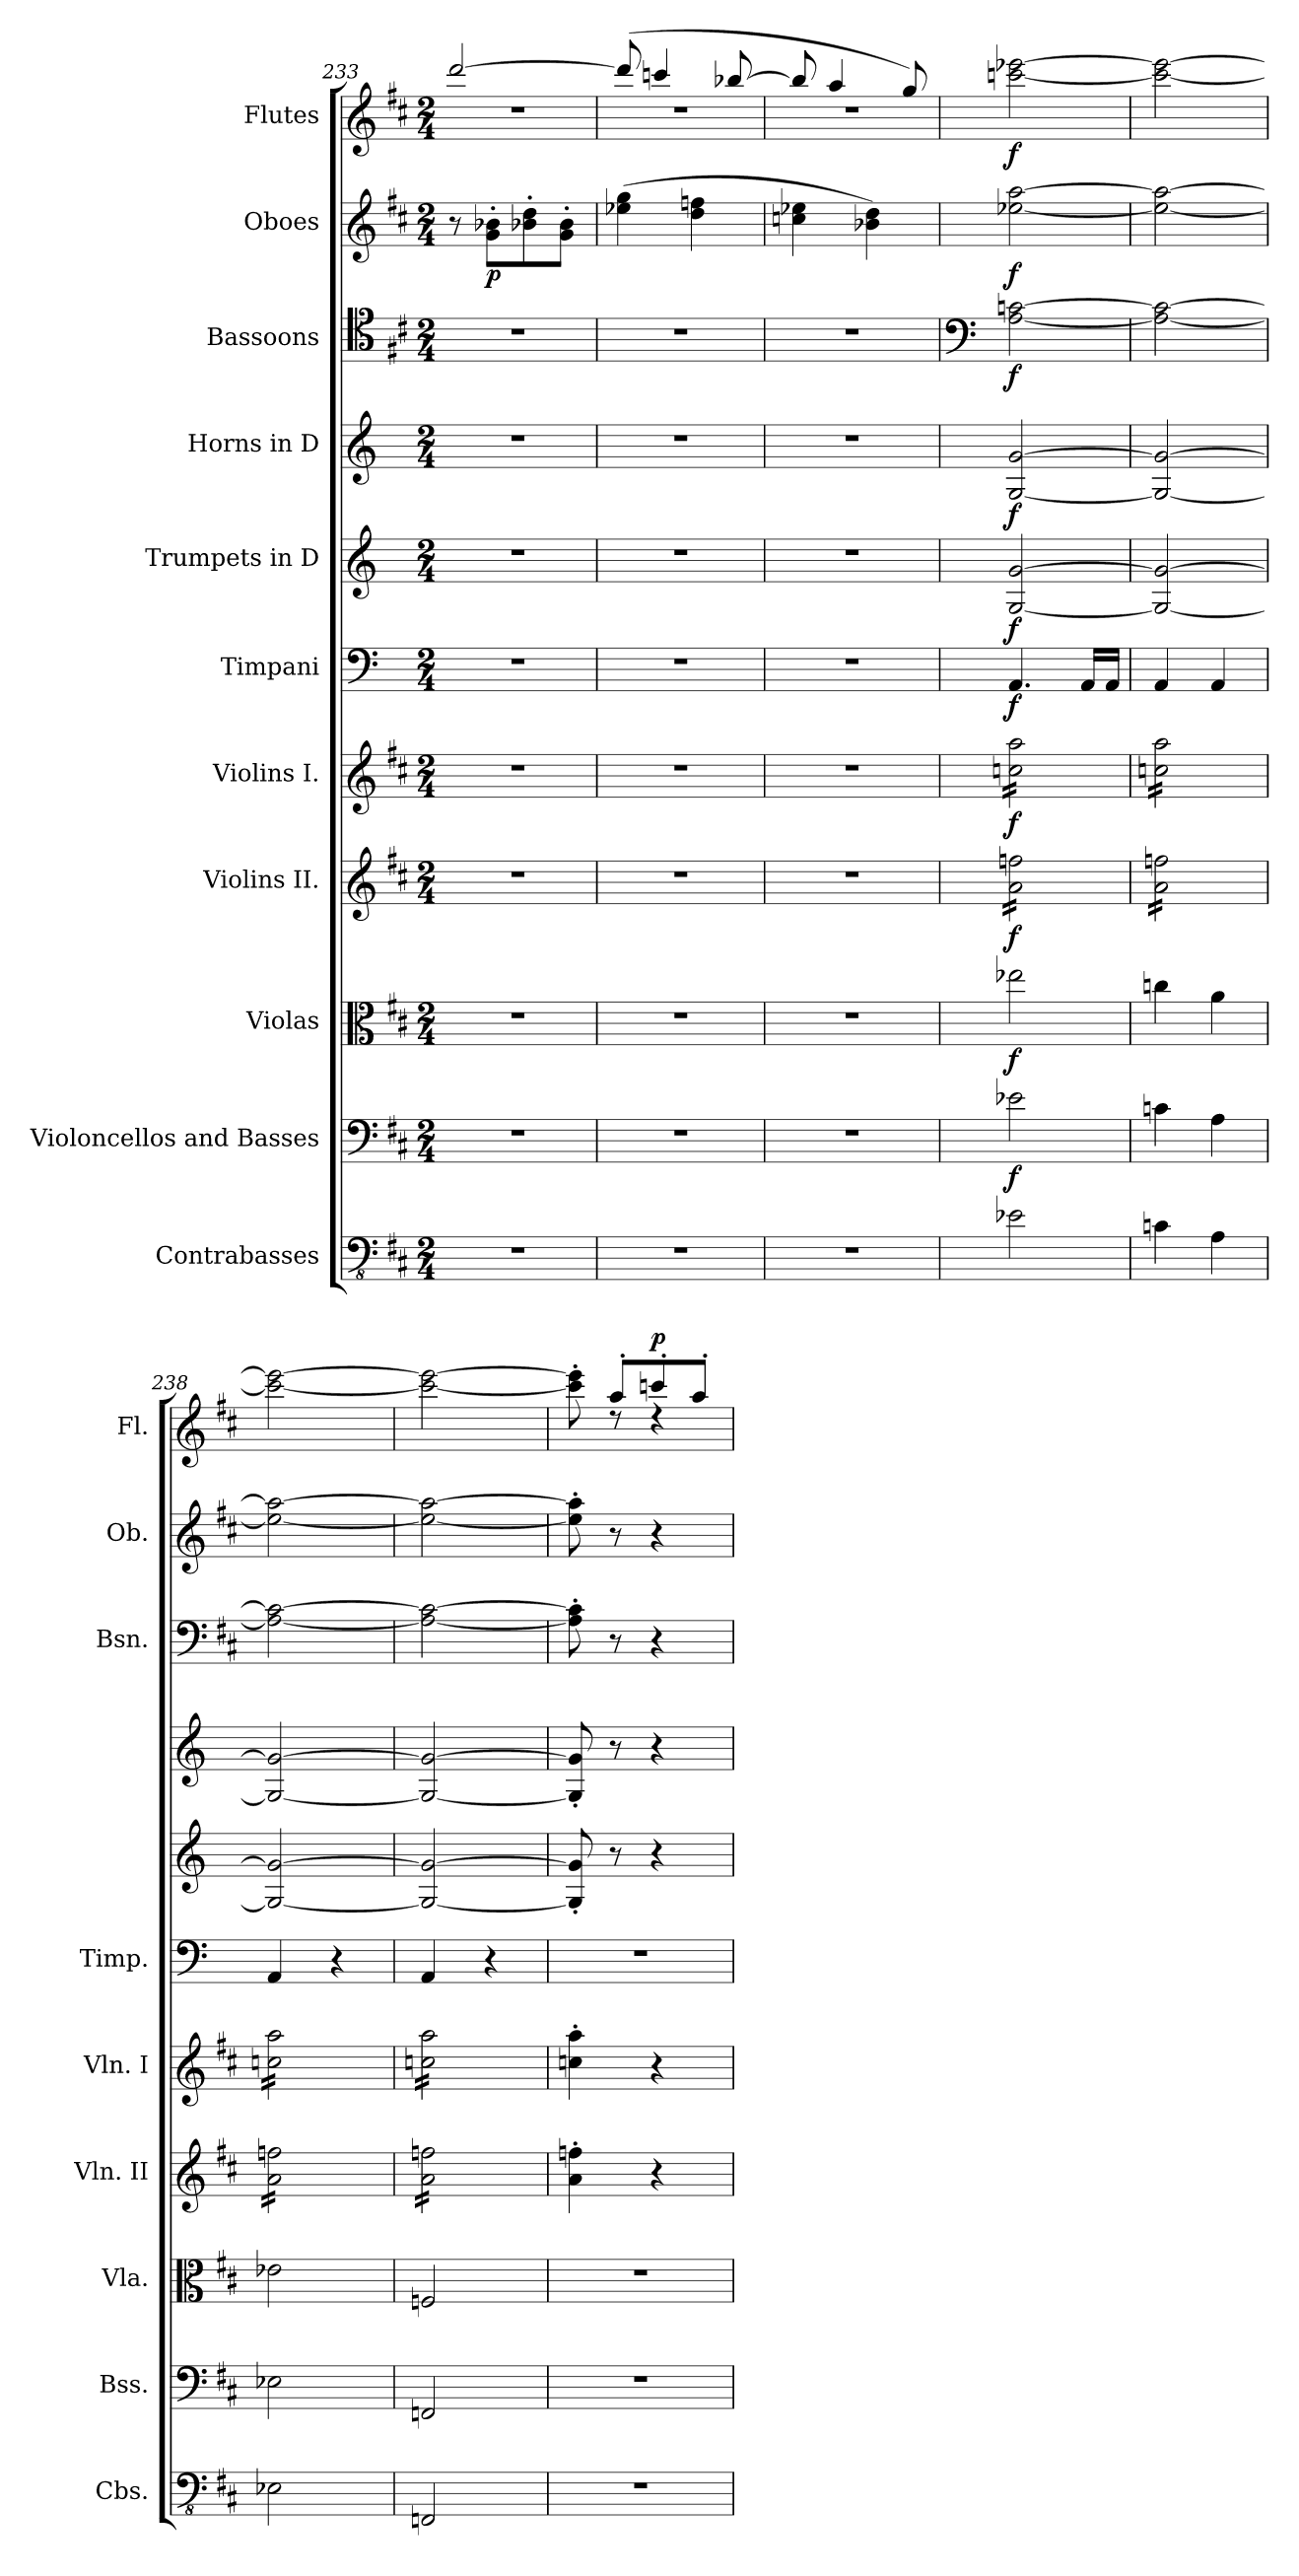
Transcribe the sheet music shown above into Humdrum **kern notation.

**kern	**kern	**dynam	**kern	**dynam	**kern	**dynam	**kern	**dynam	**kern	**dynam	**kern	**dynam	**kern	**dynam	**kern	**dynam	**kern	**dynam	**kern	**dynam
*part11	*part10	*part10	*part9	*part9	*part8	*part8	*part7	*part7	*part6	*part6	*part5	*part5	*part4	*part4	*part3	*part3	*part2	*part2	*part1	*part1
*staff11	*staff10	*staff10	*staff9	*staff9	*staff8	*staff8	*staff7	*staff7	*staff6	*staff6	*staff5	*staff5	*staff4	*staff4	*staff3	*staff3	*staff2	*staff2	*staff1	*staff1
*I"Contrabasses	*I"Violoncellos and Basses	*	*I"Violas	*	*I"Violins II.	*	*I"Violins I.	*	*I"Timpani	*	*I"Trumpets in D	*	*I"Horns in D	*	*I"Bassoons	*	*I"Oboes	*	*I"Flutes	*
*I'Cbs.	*I'Bss.	*	*I'Vla.	*	*I'Vln. II	*	*I'Vln. I	*	*I'Timp.	*	*	*	*	*	*I'Bsn.	*	*I'Ob.	*	*I'Fl.	*
!!LO:PB:g=z
*clefFv4	*clefF4	*	*clefC3	*	*clefG2	*	*clefG2	*	*clefF4	*	*clefG2	*	*clefG2	*	*clefC4	*	*clefG2	*	*clefG2	*
*	*	*	*	*	*	*	*	*	*	*	*ITrd-1c-2	*	*ITrd6c10	*	*	*	*	*	*	*
*k[f#c#]	*k[f#c#]	*	*k[f#c#]	*	*k[f#c#]	*	*k[f#c#]	*	*k[]	*	*k[f#c#]	*	*k[f#c#]	*	*k[f#c#]	*	*k[f#c#]	*	*k[f#c#]	*
*M2/4	*M2/4	*	*M2/4	*	*M2/4	*	*M2/4	*	*M2/4	*	*M2/4	*	*M2/4	*	*M2/4	*	*M2/4	*	*M2/4	*
=233	=233	=233	=233	=233	=233	=233	=233	=233	=233	=233	=233	=233	=233	=233	=233	=233	=233	=233	=233	=233
*	*	*	*	*	*	*	*	*	*	*	*	*	*	*	*	*	*	*	*^	*
2r	2r	.	2r	.	2r	.	2r	.	2r	.	2r	.	2r	.	2r	.	8r	.	[2ddd/	2rdd	.
!	!	!	!	!	!	!	!	!	!	!	!	!	!	!	!	!	!	!LO:DY:b	!	!	!
.	.	.	.	.	.	.	.	.	.	.	.	.	.	.	.	.	8g\' 8b-X\'L	p	.	.	.
.	.	.	.	.	.	.	.	.	.	.	.	.	.	.	.	.	8b-X\' 8dd\'	.	.	.	.
.	.	.	.	.	.	.	.	.	.	.	.	.	.	.	.	.	8g\' 8b-\'J	.	.	.	.
=234	=234	=234	=234	=234	=234	=234	=234	=234	=234	=234	=234	=234	=234	=234	=234	=234	=234	=234	=234	=234	=234
2r	2r	.	2r	.	2r	.	2r	.	2r	.	2r	.	2r	.	2r	.	(>4ee-X\ 4gg\	.	(>8ddd/]	2rdd	.
.	.	.	.	.	.	.	.	.	.	.	.	.	.	.	.	.	.	.	4cccn/	.	.
.	.	.	.	.	.	.	.	.	.	.	.	.	.	.	.	.	4dd\ 4ffn\	.	.	.	.
.	.	.	.	.	.	.	.	.	.	.	.	.	.	.	.	.	.	.	[8bb-X/	.	.
=235	=235	=235	=235	=235	=235	=235	=235	=235	=235	=235	=235	=235	=235	=235	=235	=235	=235	=235	=235	=235	=235
2r	2r	.	2r	.	2r	.	2r	.	2r	.	2r	.	2r	.	2r	.	4ccn\ 4ee-X\	.	8bb-/]	2rdd	.
.	.	.	.	.	.	.	.	.	.	.	.	.	.	.	.	.	.	.	4aa/	.	.
.	.	.	.	.	.	.	.	.	.	.	.	.	.	.	.	.	4b-X\ 4dd\)	.	.	.	.
.	.	.	.	.	.	.	.	.	.	.	.	.	.	.	.	.	.	.	8gg/)	.	.
*	*	*	*	*	*	*	*	*	*	*	*	*	*	*	*	*	*	*	*v	*v	*
=236	=236	=236	=236	=236	=236	=236	=236	=236	=236	=236	=236	=236	=236	=236	=236	=236	=236	=236	=236	=236
*	*	*	*	*	*	*	*	*	*	*	*	*	*	*	*clefF4	*	*	*	*	*
!	!	!LO:DY:b	!	!LO:DY:b	!	!LO:DY:b	!	!LO:DY:b	!	!LO:DY:b	!	!LO:DY:b	!	!LO:DY:b	!	!LO:DY:b	!	!LO:DY:b	!	!LO:DY:b
*	*	*	*	*	*tremolo	*	*	*	*	*	*	*	*	*	*	*	*	*	*	*
*	*	*	*	*	*	*	*tremolo	*	*	*	*	*	*	*	*	*	*	*	*	*
2E-X\	2e-X\	f	2ee-X\	f	16a\ 16ffn\LL	f	16ccn\ 16aa\LL	f	4.AA/	f	[2A/ [2a/	f	[2AA/ [2A/	f	[2A\ [2cn\	f	[2ee-X\ [2aa\	f	[2cccn\ [2eee-X\	f
.	.	.	.	.	16a\ 16ffn\	.	16ccn\ 16aa\	.	.	.	.	.	.	.	.	.	.	.	.	.
.	.	.	.	.	16a\ 16ffn\	.	16ccn\ 16aa\	.	.	.	.	.	.	.	.	.	.	.	.	.
.	.	.	.	.	16a\ 16ffn\	.	16ccn\ 16aa\	.	.	.	.	.	.	.	.	.	.	.	.	.
.	.	.	.	.	16a\ 16ffn\	.	16ccn\ 16aa\	.	.	.	.	.	.	.	.	.	.	.	.	.
.	.	.	.	.	16a\ 16ffn\	.	16ccn\ 16aa\	.	.	.	.	.	.	.	.	.	.	.	.	.
.	.	.	.	.	16a\ 16ffn\	.	16ccn\ 16aa\	.	16AA/LL	.	.	.	.	.	.	.	.	.	.	.
.	.	.	.	.	16a\ 16ffn\JJ	.	16ccn\ 16aa\JJ	.	16AA/JJ	.	.	.	.	.	.	.	.	.	.	.
=237	=237	=237	=237	=237	=237	=237	=237	=237	=237	=237	=237	=237	=237	=237	=237	=237	=237	=237	=237	=237
4Cn\	4cn\	.	4ccn\	.	16a\ 16ffn\LL	.	16ccn\ 16aa\LL	.	4AA/	.	2A/_ 2a/_	.	2AA/_ 2A/_	.	2A\_ 2c\_	.	2ee-\_ 2aa\_	.	2ccc\_ 2eee-\_	.
.	.	.	.	.	16a\ 16ffn\	.	16ccn\ 16aa\	.	.	.	.	.	.	.	.	.	.	.	.	.
.	.	.	.	.	16a\ 16ffn\	.	16ccn\ 16aa\	.	.	.	.	.	.	.	.	.	.	.	.	.
.	.	.	.	.	16a\ 16ffn\	.	16ccn\ 16aa\	.	.	.	.	.	.	.	.	.	.	.	.	.
4AA\	4A\	.	4a\	.	16a\ 16ffn\	.	16ccn\ 16aa\	.	4AA/	.	.	.	.	.	.	.	.	.	.	.
.	.	.	.	.	16a\ 16ffn\	.	16ccn\ 16aa\	.	.	.	.	.	.	.	.	.	.	.	.	.
.	.	.	.	.	16a\ 16ffn\	.	16ccn\ 16aa\	.	.	.	.	.	.	.	.	.	.	.	.	.
.	.	.	.	.	16a\ 16ffn\JJ	.	16ccn\ 16aa\JJ	.	.	.	.	.	.	.	.	.	.	.	.	.
=238	=238	=238	=238	=238	=238	=238	=238	=238	=238	=238	=238	=238	=238	=238	=238	=238	=238	=238	=238	=238
2EE-X\	2E-X\	.	2e-X\	.	16a\ 16ffn\LL	.	16ccn\ 16aa\LL	.	4AA/	.	2A/_ 2a/_	.	2AA/_ 2A/_	.	2A\_ 2c\_	.	2ee-\_ 2aa\_	.	2ccc\_ 2eee-\_	.
.	.	.	.	.	16a\ 16ffn\	.	16ccn\ 16aa\	.	.	.	.	.	.	.	.	.	.	.	.	.
.	.	.	.	.	16a\ 16ffn\	.	16ccn\ 16aa\	.	.	.	.	.	.	.	.	.	.	.	.	.
.	.	.	.	.	16a\ 16ffn\	.	16ccn\ 16aa\	.	.	.	.	.	.	.	.	.	.	.	.	.
.	.	.	.	.	16a\ 16ffn\	.	16ccn\ 16aa\	.	4r	.	.	.	.	.	.	.	.	.	.	.
.	.	.	.	.	16a\ 16ffn\	.	16ccn\ 16aa\	.	.	.	.	.	.	.	.	.	.	.	.	.
.	.	.	.	.	16a\ 16ffn\	.	16ccn\ 16aa\	.	.	.	.	.	.	.	.	.	.	.	.	.
.	.	.	.	.	16a\ 16ffn\JJ	.	16ccn\ 16aa\JJ	.	.	.	.	.	.	.	.	.	.	.	.	.
=239	=239	=239	=239	=239	=239	=239	=239	=239	=239	=239	=239	=239	=239	=239	=239	=239	=239	=239	=239	=239
2FFFn/	2FFn/	.	2Fn/	.	16a\ 16ffn\LL	.	16ccn\ 16aa\LL	.	4AA/	.	2A/_ 2a/_	.	2AA/_ 2A/_	.	2A\_ 2c\_	.	2ee-\_ 2aa\_	.	2ccc\_ 2eee-\_	.
.	.	.	.	.	16a\ 16ffn\	.	16ccn\ 16aa\	.	.	.	.	.	.	.	.	.	.	.	.	.
.	.	.	.	.	16a\ 16ffn\	.	16ccn\ 16aa\	.	.	.	.	.	.	.	.	.	.	.	.	.
.	.	.	.	.	16a\ 16ffn\	.	16ccn\ 16aa\	.	.	.	.	.	.	.	.	.	.	.	.	.
.	.	.	.	.	16a\ 16ffn\	.	16ccn\ 16aa\	.	4r	.	.	.	.	.	.	.	.	.	.	.
.	.	.	.	.	16a\ 16ffn\	.	16ccn\ 16aa\	.	.	.	.	.	.	.	.	.	.	.	.	.
.	.	.	.	.	16a\ 16ffn\	.	16ccn\ 16aa\	.	.	.	.	.	.	.	.	.	.	.	.	.
.	.	.	.	.	16a\ 16ffn\JJ	.	16ccn\ 16aa\JJ	.	.	.	.	.	.	.	.	.	.	.	.	.
*	*	*	*	*	*	*	*Xtremolo	*	*	*	*	*	*	*	*	*	*	*	*	*
*	*	*	*	*	*Xtremolo	*	*	*	*	*	*	*	*	*	*	*	*	*	*	*
=240	=240	=240	=240	=240	=240	=240	=240	=240	=240	=240	=240	=240	=240	=240	=240	=240	=240	=240	=240	=240
*	*	*	*	*	*	*	*	*	*	*	*	*	*	*	*	*	*	*	*^	*
2r	2r	.	2r	.	4a\' 4ffn\'	.	4ccn\' 4aa\'	.	2r	.	8A/]' 8a/]'	.	8AA/]' 8A/]'	.	8A\]' 8c\]'	.	8ee-\]' 8aa\]'	.	8ccc\]' 8eee-\]'	8ryy	.
.	.	.	.	.	.	.	.	.	.	.	8r	.	8r	.	8r	.	8r	.	8aa'/L	8rdd	.
!	!	!	!	!	!	!	!	!	!	!	!	!	!	!	!	!	!	!	!	!	!LO:DY:a
.	.	.	.	.	4r	.	4r	.	.	.	4r	.	4r	.	4r	.	4r	.	8cccn'/	4rdd	p
.	.	.	.	.	.	.	.	.	.	.	.	.	.	.	.	.	.	.	8aa'/J	.	.
*	*	*	*	*	*	*	*	*	*	*	*	*	*	*	*	*	*	*	*v	*v	*
=	=	=	=	=	=	=	=	=	=	=	=	=	=	=	=	=	=	=	=	=
*-	*-	*-	*-	*-	*-	*-	*-	*-	*-	*-	*-	*-	*-	*-	*-	*-	*-	*-	*-	*-
